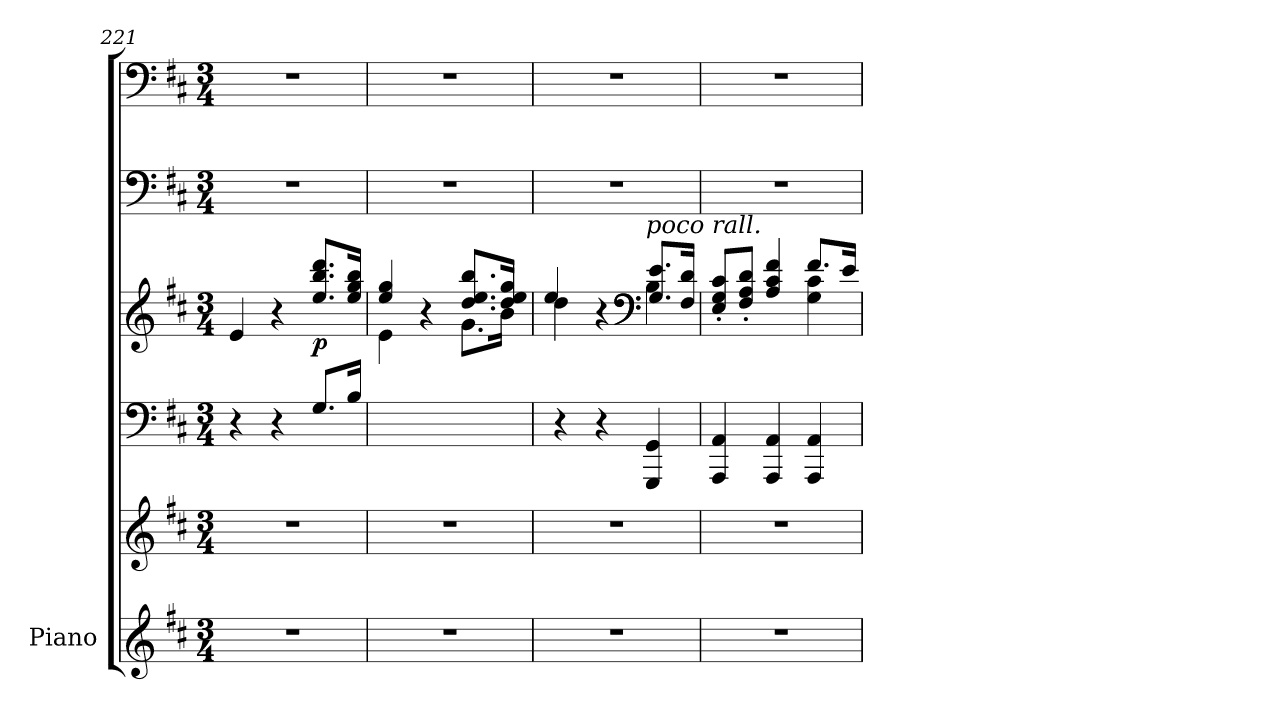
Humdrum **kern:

**kern	**kern	**kern	**kern	**kern	**kern	**dynam
*part1	*part1	*part1	*part1	*part1	*part1	*part1
*staff6	*staff5	*staff4	*staff3	*staff2	*staff1	*staff1/2/3/4/5/6
*I"Piano	*	*	*	*	*	*
*I'Pno.	*	*	*	*	*	*
*clefG2	*clefG2	*clefF4	*clefG2	*clefF4	*clefF4	*
*k[f#c#]	*k[f#c#]	*k[f#c#]	*k[f#c#]	*k[f#c#]	*k[f#c#]	*
*M3/4	*M3/4	*M3/4	*M3/4	*M3/4	*M3/4	*
=221	=221	=221	=221	=221	=221	=221
2.r	2.r	4r	4e/	2.r	2.r	.
.	.	4r	4r	.	.	.
!	!	!	!	!	!	!LO:DY:b=3
.	.	8.G/L	8.ee/ 8.bb/ 8.ddd/L	.	.	p
.	.	16B/Jk	16ee/ 16gg/ 16bb/Jk	.	.	.
=222	=222	=222	=222	=222	=222	=222
*	*	*	*^	*	*	*
2.r	2.r	2.ryy	4e\	4ee/ 4gg/	2.r	2.r	.
.	.	.	4ryy	4r	.	.	.
.	.	.	8.g\L	8.dd/ 8.ee/ 8.bb/L	.	.	.
.	.	.	16b\Jk	16dd/ 16ee/ 16gg/Jk	.	.	.
=223	=223	=223	=223	=223	=223	=223	=223
2.r	2.r	4r	4dd\	4ee/	2.r	2.r	.
.	.	4r	4ryy	4r	.	.	.
*	*	*	*clefF4	*	*	*	*
!	!	!	!LO:TX:a:i:t=poco rall.	!	!	!	!
.	.	4GGG/ 4GG/	4B\	8.G/ 8.e/L	.	.	.
.	.	.	.	16F#/ 16d/Jk	.	.	.
=224	=224	=224	=224	=224	=224	=224	=224
2.r	2.r	4AAA/ 4AA/	4ryy	8E/' 8G/' 8c#/'L	2.r	2.r	.
.	.	.	.	8F#/' 8A/' 8d/'J	.	.	.
.	.	4AAA/ 4AA/	4ryy	4A/ 4c#/ 4f#/	.	.	.
.	.	4AAA/ 4AA/	4G\ 4c#\	8.f#/L	.	.	.
.	.	.	.	16e/Jk	.	.	.
*	*	*	*v	*v	*	*	*
=	=	=	=	=	=	=
*-	*-	*-	*-	*-	*-	*-
